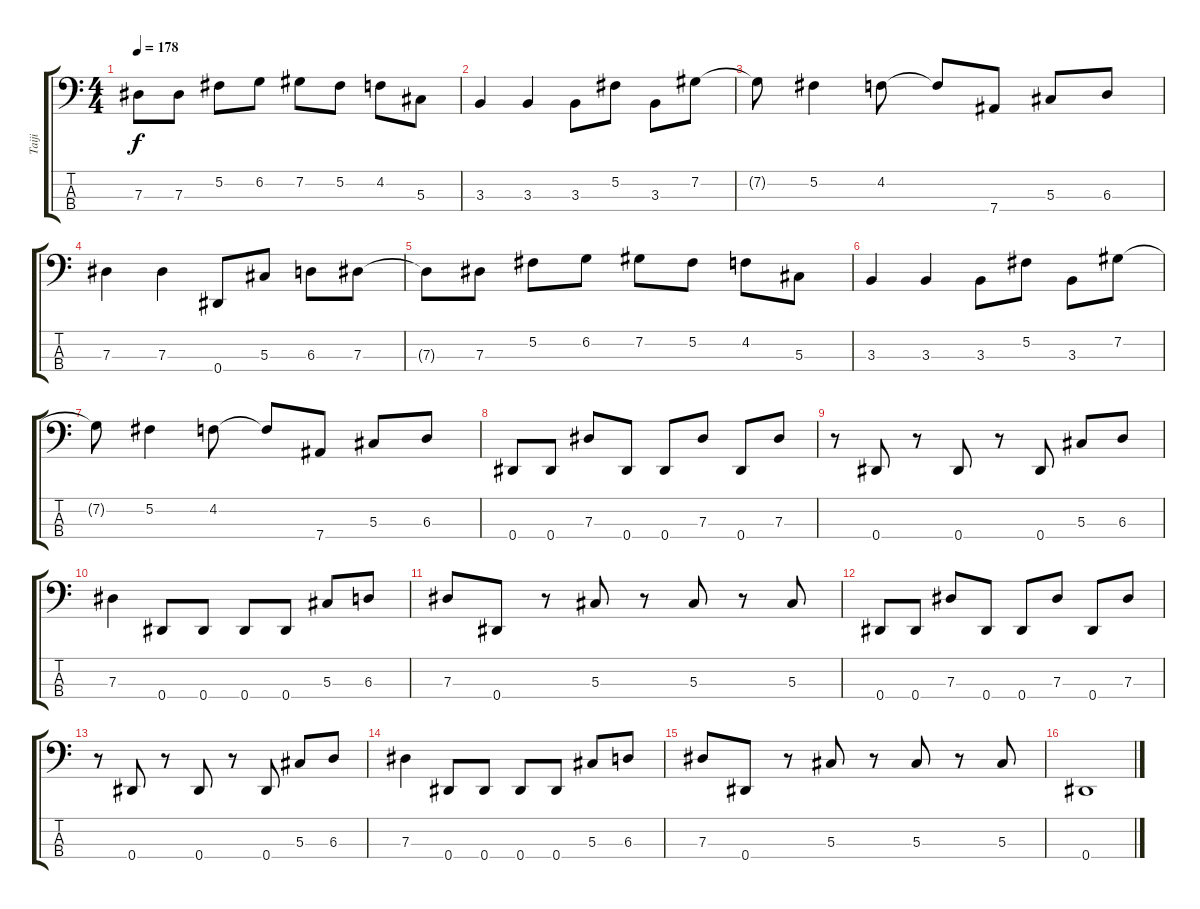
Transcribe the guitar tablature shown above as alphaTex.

\track ("Taiji" "Taiji") {instrument electricbasspick}
\staff {score tabs}
\tuning (Gb2 Db2 Ab1 Eb1) {hide}
\ts (4 4)
\tempo 178
\clef f4
\ks c
7.3{t}.8{dy f} 7.3.8 5.2.8 6.2.8 7.2.8 5.2.8 4.2.8 5.3.8 |
3.3.4 3.3.4 3.3.8 5.2.8 3.3.8 7.2.8 |
7.2{t}.8 5.2.4 4.2.8 4.2{t}.8 7.4.8 5.3.8 6.3.8 |
7.3.4 7.3.4 0.4.8 5.3.8 6.3.8 7.3.8 |
7.3{t}.8 7.3.8 5.2.8 6.2.8 7.2.8 5.2.8 4.2.8 5.3.8 |
3.3.4 3.3.4 3.3.8 5.2.8 3.3.8 7.2.8 |
7.2{t}.8 5.2.4 4.2.8 4.2{t}.8 7.4.8 5.3.8 6.3.8 |
0.4.8 0.4.8 7.3.8 0.4.8 0.4.8 7.3.8 0.4.8 7.3.8 |
r.8 0.4.8 r.8 0.4.8 r.8 0.4.8 5.3.8 6.3.8 |
7.3.4 0.4.8 0.4.8 0.4.8 0.4.8 5.3.8 6.3.8 |
7.3.8 0.4.8 r.8 5.3.8 r.8 5.3.8 r.8 5.3.8 |
0.4.8 0.4.8 7.3.8 0.4.8 0.4.8 7.3.8 0.4.8 7.3.8 |
r.8 0.4.8 r.8 0.4.8 r.8 0.4.8 5.3.8 6.3.8 |
7.3.4 0.4.8 0.4.8 0.4.8 0.4.8 5.3.8 6.3.8 |
7.3.8 0.4.8 r.8 5.3.8 r.8 5.3.8 r.8 5.3.8 |
0.4.1
